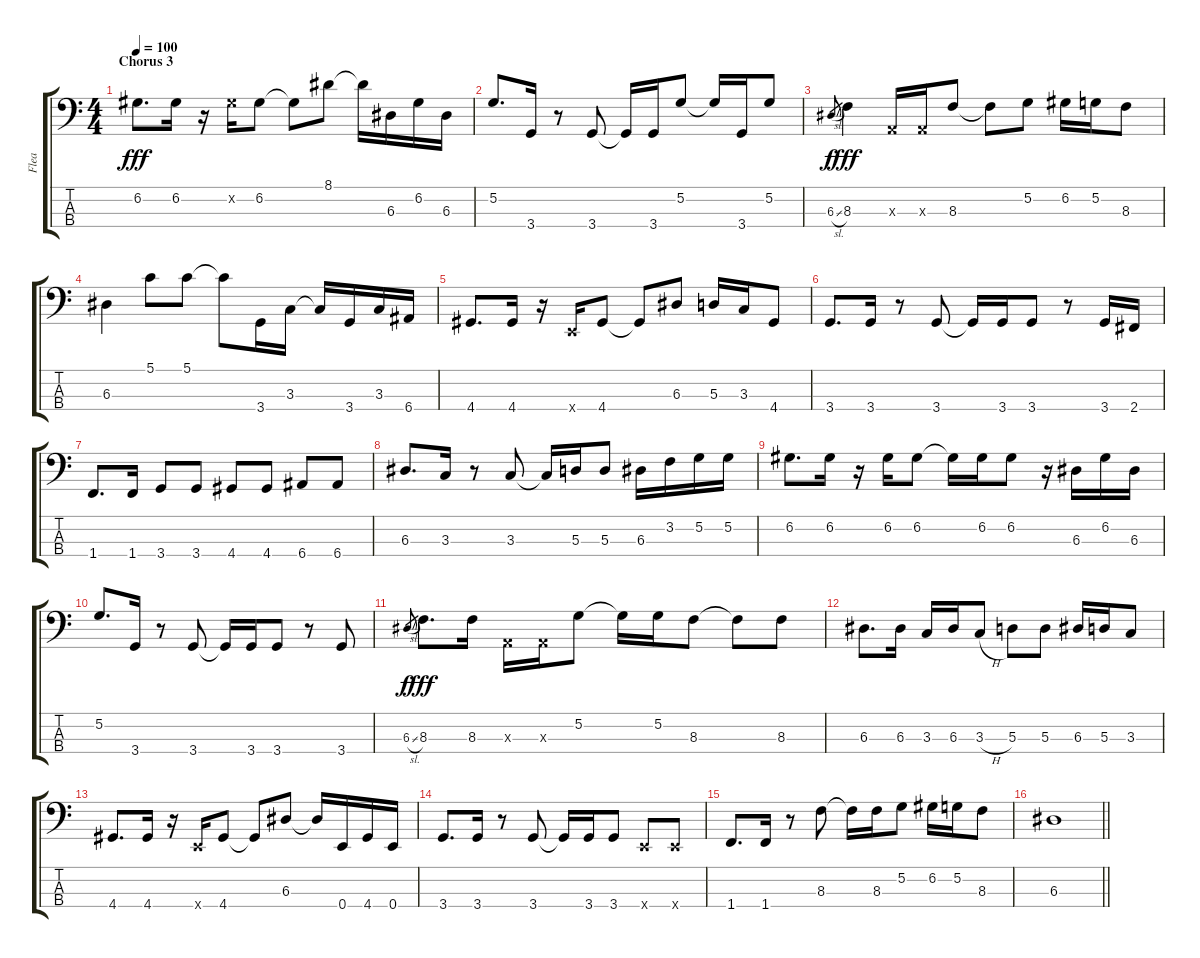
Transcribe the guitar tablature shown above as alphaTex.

\track ("Flea" "Flea") {instrument overdrivenguitar}
\staff {score tabs}
\tuning (G2 D2 A1 E1) {hide}
\ts (4 4)
\section ("" "Chorus 3")
\tempo 100
\clef f4
\ks c
6.2.8{d dy fff} 6.2.16 r.16 6.2{x}.16 6.2.8 6.2{t}.8 8.1.8 8.1{t}.16 6.3.16 6.2.16 6.3.16 |
5.2.8{d} 3.4.16 r.8 3.4.8 3.4{t}.16 3.4.16 5.2.8 5.2{t}.16 3.4.16 5.2.8 |
6.3{sl}.8{gr dy f} 8.3.4{dy fff} 0.3{x}.16 0.3{x}.16 8.3.8 8.3{t}.8 5.2.8 6.2.16 5.2.16 8.3.8 |
6.3.4 5.1.8 5.1.8 5.1{t}.8 3.4.16 3.3.16 3.3{t}.16 3.4.16 3.3.16 6.4.16 |
4.4.8{d} 4.4.16 r.16 0.4{x}.16 4.4.8 4.4{t}.8 6.3.8 5.3.16 3.3.16 4.4.8 |
3.4.8{d} 3.4.16 r.8 3.4.8 3.4{t}.16 3.4.16 3.4.8 r.8 3.4.16 2.4.16 |
1.4.8{d} 1.4.16 3.4.8 3.4.8 4.4.8 4.4.8 6.4.8 6.4.8 |
6.3.8{d} 3.3.16 r.8 3.3.8 3.3{t}.16 5.3.16 5.3.8 6.3.16 3.2.16 5.2.16 5.2.16 |
6.2.8{d} 6.2.16 r.16 6.2.16 6.2.8 6.2{t}.16 6.2.16 6.2.8 r.16 6.3.16 6.2.16 6.3.16 |
5.2.8{d} 3.4.16 r.8 3.4.8 3.4{t}.16 3.4.16 3.4.8 r.8 3.4.8 |
6.3{sl}.8{gr dy f} 8.3.8{d dy fff} 8.3.16 0.3{x}.16 0.3{x}.16 5.2.8 5.2{t}.16 5.2.16 8.3.8 8.3{t}.8 8.3.8 |
6.3.8{d} 6.3.16 3.3.16 6.3.16 3.3{h}.8 5.3.8 5.3.8 6.3.16 5.3.16 3.3.8 |
4.4.8{d} 4.4.16 r.16 0.4{x}.16 4.4.8 4.4{t}.8 6.3.8 6.3{t}.16 0.4.16 4.4.16 0.4.16 |
3.4.8{d} 3.4.16 r.8 3.4.8 3.4{t}.16 3.4.16 3.4.8 0.4{x}.8 0.4{x}.8 |
1.4.8{d} 1.4.16 r.8 8.3.8 8.3{t}.16 8.3.16 5.2.8 6.2.16 5.2.16 8.3.8 |
\barLineRight lightlight
6.3.1
